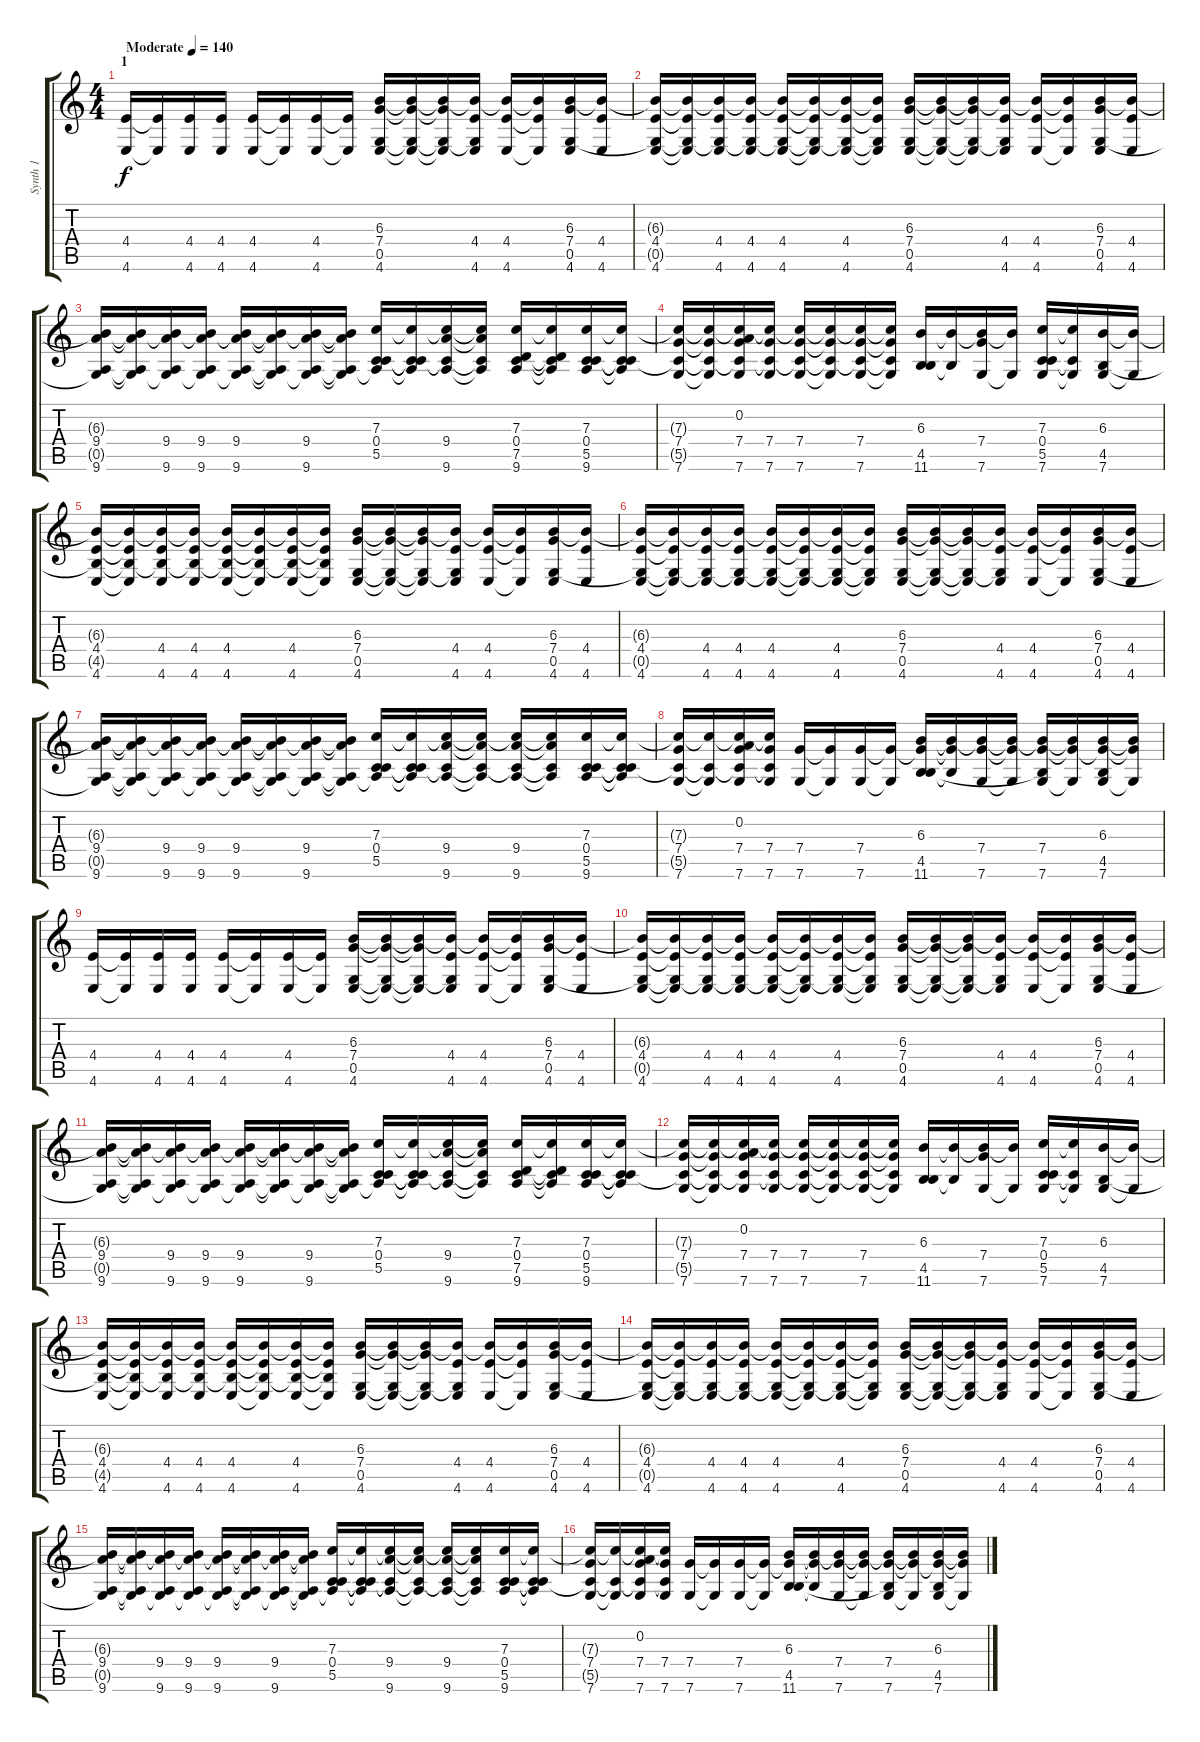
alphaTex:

\track ("Synth 1" "Synth 1") {instrument brightacousticpiano}
\staff {score tabs}
\tuning (D5 A4 F4 C4 G3 C3) {hide}
\ts (4 4)
\section ("" "1")
\tempo (140 "Moderate")
\clef g2
\ks c
(4.4 4.6).16{dy f volume 13 instrument brightacousticpiano} (4.4{t} 4.6{t}).16 (4.4 4.6).16 (4.4 4.6).16 (4.4 4.6).16 (4.4{t} 4.6{t}).16 (4.4 4.6).16 (4.4{t} 4.6{t}).16 (6.3 7.4 0.5 4.6).16 (6.3{t} 7.4{t} 0.5{t} 4.6{t}).16 (6.3{t} 7.4{t} 0.5{t} 4.6{t}).16 (6.3{t} 4.4 0.5{t} 4.6).16 (6.3{t} 4.4 4.6).16 (6.3{t} 4.4{t} 4.6{t}).16 (6.3 7.4 0.5 4.6).16 (6.3{t} 4.4 4.6).16 |
(6.3{t} 4.4 0.5{t} 4.6).16 (6.3{t} 4.4{t} 0.5{t} 4.6{t}).16 (6.3{t} 4.4 0.5{t} 4.6).16 (6.3{t} 4.4 0.5{t} 4.6).16 (6.3{t} 4.4 0.5{t} 4.6).16 (6.3{t} 4.4{t} 0.5{t} 4.6{t}).16 (6.3{t} 4.4 0.5{t} 4.6).16 (6.3{t} 4.4{t} 0.5{t} 4.6{t}).16 (6.3 7.4 0.5 4.6).16 (6.3{t} 7.4{t} 0.5{t} 4.6{t}).16 (6.3{t} 7.4{t} 0.5{t} 4.6{t}).16 (6.3{t} 4.4 0.5{t} 4.6).16 (6.3{t} 4.4 4.6).16 (6.3{t} 4.4{t} 4.6{t}).16 (6.3 7.4 0.5 4.6).16 (6.3{t} 4.4 4.6).16 |
(6.3{t} 9.4 0.5{t} 9.6).16 (6.3{t} 9.4{t} 0.5{t} 9.6{t}).16 (6.3{t} 9.4 0.5{t} 9.6).16 (6.3{t} 9.4 0.5{t} 9.6).16 (6.3{t} 9.4 0.5{t} 9.6).16 (6.3{t} 9.4{t} 0.5{t} 9.6{t}).16 (6.3{t} 9.4 0.5{t} 9.6).16 (6.3{t} 9.4{t} 0.5{t} 9.6{t}).16 (7.3 0.4 5.5 9.6{t}).16 (7.3{t} 0.4{t} 5.5{t} 9.6{t}).16 (7.3{t} 9.4 5.5{t} 9.6).16 (7.3{t} 9.4{t} 5.5{t} 9.6{t}).16 (7.3 0.4 7.5 9.6).16 (7.3{t} 0.4{t} 7.5{t} 9.6{t}).16 (7.3 0.4 5.5 9.6).16 (7.3{t} 0.4{t} 5.5{t} 9.6{t}).16 |
(7.3{t} 7.4 5.5{t} 7.6).16 (7.3{t} 7.4{t} 5.5{t} 7.6{t}).16 (0.2 7.3{t} 7.4 5.5{t} 7.6).16 (7.3{t} 7.4 5.5{t} 7.6).16 (7.3{t} 7.4 5.5{t} 7.6).16 (7.3{t} 7.4{t} 5.5{t} 7.6{t}).16 (7.3{t} 7.4 5.5{t} 7.6).16 (7.3{t} 7.4{t} 5.5{t} 7.6{t}).16 (6.3 4.5 11.6).16 (6.3{t} 11.6{t}).16 (6.3{t} 7.4 7.6).16 (6.3{t} 7.6{t}).16 (7.3 0.4 5.5 7.6).16 (7.3{t} 0.4{t} 7.6{t}).16 (6.3 4.5 7.6).16 (6.3{t} 7.6{t}).16 |
(6.3{t} 4.4 4.5{t} 4.6).16 (6.3{t} 4.4{t} 4.5{t} 4.6{t}).16 (6.3{t} 4.4 4.5{t} 4.6).16 (6.3{t} 4.4 4.5{t} 4.6).16 (6.3{t} 4.4 4.5{t} 4.6).16 (6.3{t} 4.4{t} 4.5{t} 4.6{t}).16 (6.3{t} 4.4 4.5{t} 4.6).16 (6.3{t} 4.4{t} 4.5{t} 4.6{t}).16 (6.3 7.4 0.5 4.6).16 (6.3{t} 7.4{t} 0.5{t} 4.6{t}).16 (6.3{t} 7.4{t} 0.5{t} 4.6{t}).16 (6.3{t} 4.4 0.5{t} 4.6).16 (6.3{t} 4.4 4.6).16 (6.3{t} 4.4{t} 4.6{t}).16 (6.3 7.4 0.5 4.6).16 (6.3{t} 4.4 4.6).16 |
(6.3{t} 4.4 0.5{t} 4.6).16 (6.3{t} 4.4{t} 0.5{t} 4.6{t}).16 (6.3{t} 4.4 0.5{t} 4.6).16 (6.3{t} 4.4 0.5{t} 4.6).16 (6.3{t} 4.4 0.5{t} 4.6).16 (6.3{t} 4.4{t} 0.5{t} 4.6{t}).16 (6.3{t} 4.4 0.5{t} 4.6).16 (6.3{t} 4.4{t} 0.5{t} 4.6{t}).16 (6.3 7.4 0.5 4.6).16 (6.3{t} 7.4{t} 0.5{t} 4.6{t}).16 (6.3{t} 7.4{t} 0.5{t} 4.6{t}).16 (6.3{t} 4.4 0.5{t} 4.6).16 (6.3{t} 4.4 4.6).16 (6.3{t} 4.4{t} 4.6{t}).16 (6.3 7.4 0.5 4.6).16 (6.3{t} 4.4 4.6).16 |
(6.3{t} 9.4 0.5{t} 9.6).16 (6.3{t} 9.4{t} 0.5{t} 9.6{t}).16 (6.3{t} 9.4 0.5{t} 9.6).16 (6.3{t} 9.4 0.5{t} 9.6).16 (6.3{t} 9.4 0.5{t} 9.6).16 (6.3{t} 9.4{t} 0.5{t} 9.6{t}).16 (6.3{t} 9.4 0.5{t} 9.6).16 (6.3{t} 9.4{t} 0.5{t} 9.6{t}).16 (7.3 0.4 5.5 9.6{t}).16 (7.3{t} 0.4{t} 5.5{t} 9.6{t}).16 (7.3{t} 9.4 5.5{t} 9.6).16 (7.3{t} 9.4{t} 5.5{t} 9.6{t}).16 (7.3{t} 9.4 5.5{t} 9.6).16 (7.3{t} 9.4{t} 5.5{t} 9.6{t}).16 (7.3 0.4 5.5 9.6).16 (7.3{t} 0.4{t} 5.5{t} 9.6{t}).16 |
(7.3{t} 7.4 5.5{t} 7.6).16 (7.3{t} 5.5{t} 7.6{t}).16 (0.2 7.3{t} 7.4 5.5{t} 7.6).16 (7.3{t} 7.4 5.5{t} 7.6).16 (7.4 7.6).16 (7.4{t} 7.6{t}).16 (7.4 7.6).16 (7.4{t} 7.6{t}).16 (6.3 7.4{t} 4.5 11.6).16 (6.3{t} 7.4{t} 11.6{t}).16 (6.3{t} 7.4 7.6).16 (6.3{t} 7.4{t} 7.6{t}).16 (6.3{t} 7.4 4.5{t} 7.6).16 (6.3{t} 7.4{t} 7.6{t}).16 (6.3 7.4{t} 4.5 7.6).16 (6.3{t} 7.4{t} 7.6{t}).16 |
(4.4 4.6).16 (4.4{t} 4.6{t}).16 (4.4 4.6).16 (4.4 4.6).16 (4.4 4.6).16 (4.4{t} 4.6{t}).16 (4.4 4.6).16 (4.4{t} 4.6{t}).16 (6.3 7.4 0.5 4.6).16 (6.3{t} 7.4{t} 0.5{t} 4.6{t}).16 (6.3{t} 7.4{t} 0.5{t} 4.6{t}).16 (6.3{t} 4.4 0.5{t} 4.6).16 (6.3{t} 4.4 4.6).16 (6.3{t} 4.4{t} 4.6{t}).16 (6.3 7.4 0.5 4.6).16 (6.3{t} 4.4 4.6).16 |
(6.3{t} 4.4 0.5{t} 4.6).16 (6.3{t} 4.4{t} 0.5{t} 4.6{t}).16 (6.3{t} 4.4 0.5{t} 4.6).16 (6.3{t} 4.4 0.5{t} 4.6).16 (6.3{t} 4.4 0.5{t} 4.6).16 (6.3{t} 4.4{t} 0.5{t} 4.6{t}).16 (6.3{t} 4.4 0.5{t} 4.6).16 (6.3{t} 4.4{t} 0.5{t} 4.6{t}).16 (6.3 7.4 0.5 4.6).16 (6.3{t} 7.4{t} 0.5{t} 4.6{t}).16 (6.3{t} 7.4{t} 0.5{t} 4.6{t}).16 (6.3{t} 4.4 0.5{t} 4.6).16 (6.3{t} 4.4 4.6).16 (6.3{t} 4.4{t} 4.6{t}).16 (6.3 7.4 0.5 4.6).16 (6.3{t} 4.4 4.6).16 |
(6.3{t} 9.4 0.5{t} 9.6).16 (6.3{t} 9.4{t} 0.5{t} 9.6{t}).16 (6.3{t} 9.4 0.5{t} 9.6).16 (6.3{t} 9.4 0.5{t} 9.6).16 (6.3{t} 9.4 0.5{t} 9.6).16 (6.3{t} 9.4{t} 0.5{t} 9.6{t}).16 (6.3{t} 9.4 0.5{t} 9.6).16 (6.3{t} 9.4{t} 0.5{t} 9.6{t}).16 (7.3 0.4 5.5 9.6{t}).16 (7.3{t} 0.4{t} 5.5{t} 9.6{t}).16 (7.3{t} 9.4 5.5{t} 9.6).16 (7.3{t} 9.4{t} 5.5{t} 9.6{t}).16 (7.3 0.4 7.5 9.6).16 (7.3{t} 0.4{t} 7.5{t} 9.6{t}).16 (7.3 0.4 5.5 9.6).16 (7.3{t} 0.4{t} 5.5{t} 9.6{t}).16 |
(7.3{t} 7.4 5.5{t} 7.6).16 (7.3{t} 7.4{t} 5.5{t} 7.6{t}).16 (0.2 7.3{t} 7.4 5.5{t} 7.6).16 (7.3{t} 7.4 5.5{t} 7.6).16 (7.3{t} 7.4 5.5{t} 7.6).16 (7.3{t} 7.4{t} 5.5{t} 7.6{t}).16 (7.3{t} 7.4 5.5{t} 7.6).16 (7.3{t} 7.4{t} 5.5{t} 7.6{t}).16 (6.3 4.5 11.6).16 (6.3{t} 11.6{t}).16 (6.3{t} 7.4 7.6).16 (6.3{t} 7.6{t}).16 (7.3 0.4 5.5 7.6).16 (7.3{t} 0.4{t} 7.6{t}).16 (6.3 4.5 7.6).16 (6.3{t} 7.6{t}).16 |
(6.3{t} 4.4 4.5{t} 4.6).16 (6.3{t} 4.4{t} 4.5{t} 4.6{t}).16 (6.3{t} 4.4 4.5{t} 4.6).16 (6.3{t} 4.4 4.5{t} 4.6).16 (6.3{t} 4.4 4.5{t} 4.6).16 (6.3{t} 4.4{t} 4.5{t} 4.6{t}).16 (6.3{t} 4.4 4.5{t} 4.6).16 (6.3{t} 4.4{t} 4.5{t} 4.6{t}).16 (6.3 7.4 0.5 4.6).16 (6.3{t} 7.4{t} 0.5{t} 4.6{t}).16 (6.3{t} 7.4{t} 0.5{t} 4.6{t}).16 (6.3{t} 4.4 0.5{t} 4.6).16 (6.3{t} 4.4 4.6).16 (6.3{t} 4.4{t} 4.6{t}).16 (6.3 7.4 0.5 4.6).16 (6.3{t} 4.4 4.6).16 |
(6.3{t} 4.4 0.5{t} 4.6).16 (6.3{t} 4.4{t} 0.5{t} 4.6{t}).16 (6.3{t} 4.4 0.5{t} 4.6).16 (6.3{t} 4.4 0.5{t} 4.6).16 (6.3{t} 4.4 0.5{t} 4.6).16 (6.3{t} 4.4{t} 0.5{t} 4.6{t}).16 (6.3{t} 4.4 0.5{t} 4.6).16 (6.3{t} 4.4{t} 0.5{t} 4.6{t}).16 (6.3 7.4 0.5 4.6).16 (6.3{t} 7.4{t} 0.5{t} 4.6{t}).16 (6.3{t} 7.4{t} 0.5{t} 4.6{t}).16 (6.3{t} 4.4 0.5{t} 4.6).16 (6.3{t} 4.4 4.6).16 (6.3{t} 4.4{t} 4.6{t}).16 (6.3 7.4 0.5 4.6).16 (6.3{t} 4.4 4.6).16 |
(6.3{t} 9.4 0.5{t} 9.6).16{volume 9} (6.3{t} 9.4{t} 0.5{t} 9.6{t}).16 (6.3{t} 9.4 0.5{t} 9.6).16 (6.3{t} 9.4 0.5{t} 9.6).16 (6.3{t} 9.4 0.5{t} 9.6).16 (6.3{t} 9.4{t} 0.5{t} 9.6{t}).16 (6.3{t} 9.4 0.5{t} 9.6).16 (6.3{t} 9.4{t} 0.5{t} 9.6{t}).16 (7.3 0.4 5.5 9.6{t}).16 (7.3{t} 0.4{t} 5.5{t} 9.6{t}).16 (7.3{t} 9.4 5.5{t} 9.6).16 (7.3{t} 9.4{t} 5.5{t} 9.6{t}).16 (7.3{t} 9.4 5.5{t} 9.6).16 (7.3{t} 9.4{t} 5.5{t} 9.6{t}).16 (7.3 0.4 5.5 9.6).16 (7.3{t} 0.4{t} 5.5{t} 9.6{t}).16 |
(7.3{t} 7.4 5.5{t} 7.6).16 (7.3{t} 5.5{t} 7.6{t}).16 (0.2 7.3{t} 7.4 5.5{t} 7.6).16 (7.3{t} 7.4 5.5{t} 7.6).16 (7.4 7.6).16 (7.4{t} 7.6{t}).16 (7.4 7.6).16 (7.4{t} 7.6{t}).16 (6.3 7.4{t} 4.5 11.6).16 (6.3{t} 7.4{t} 11.6{t}).16 (6.3{t} 7.4 7.6).16 (6.3{t} 7.4{t} 7.6{t}).16 (6.3{t} 7.4 4.5{t} 7.6).16 (6.3{t} 7.4{t} 7.6{t}).16 (6.3 7.4{t} 4.5 7.6).16 (6.3{t} 7.4{t} 7.6{t}).16
